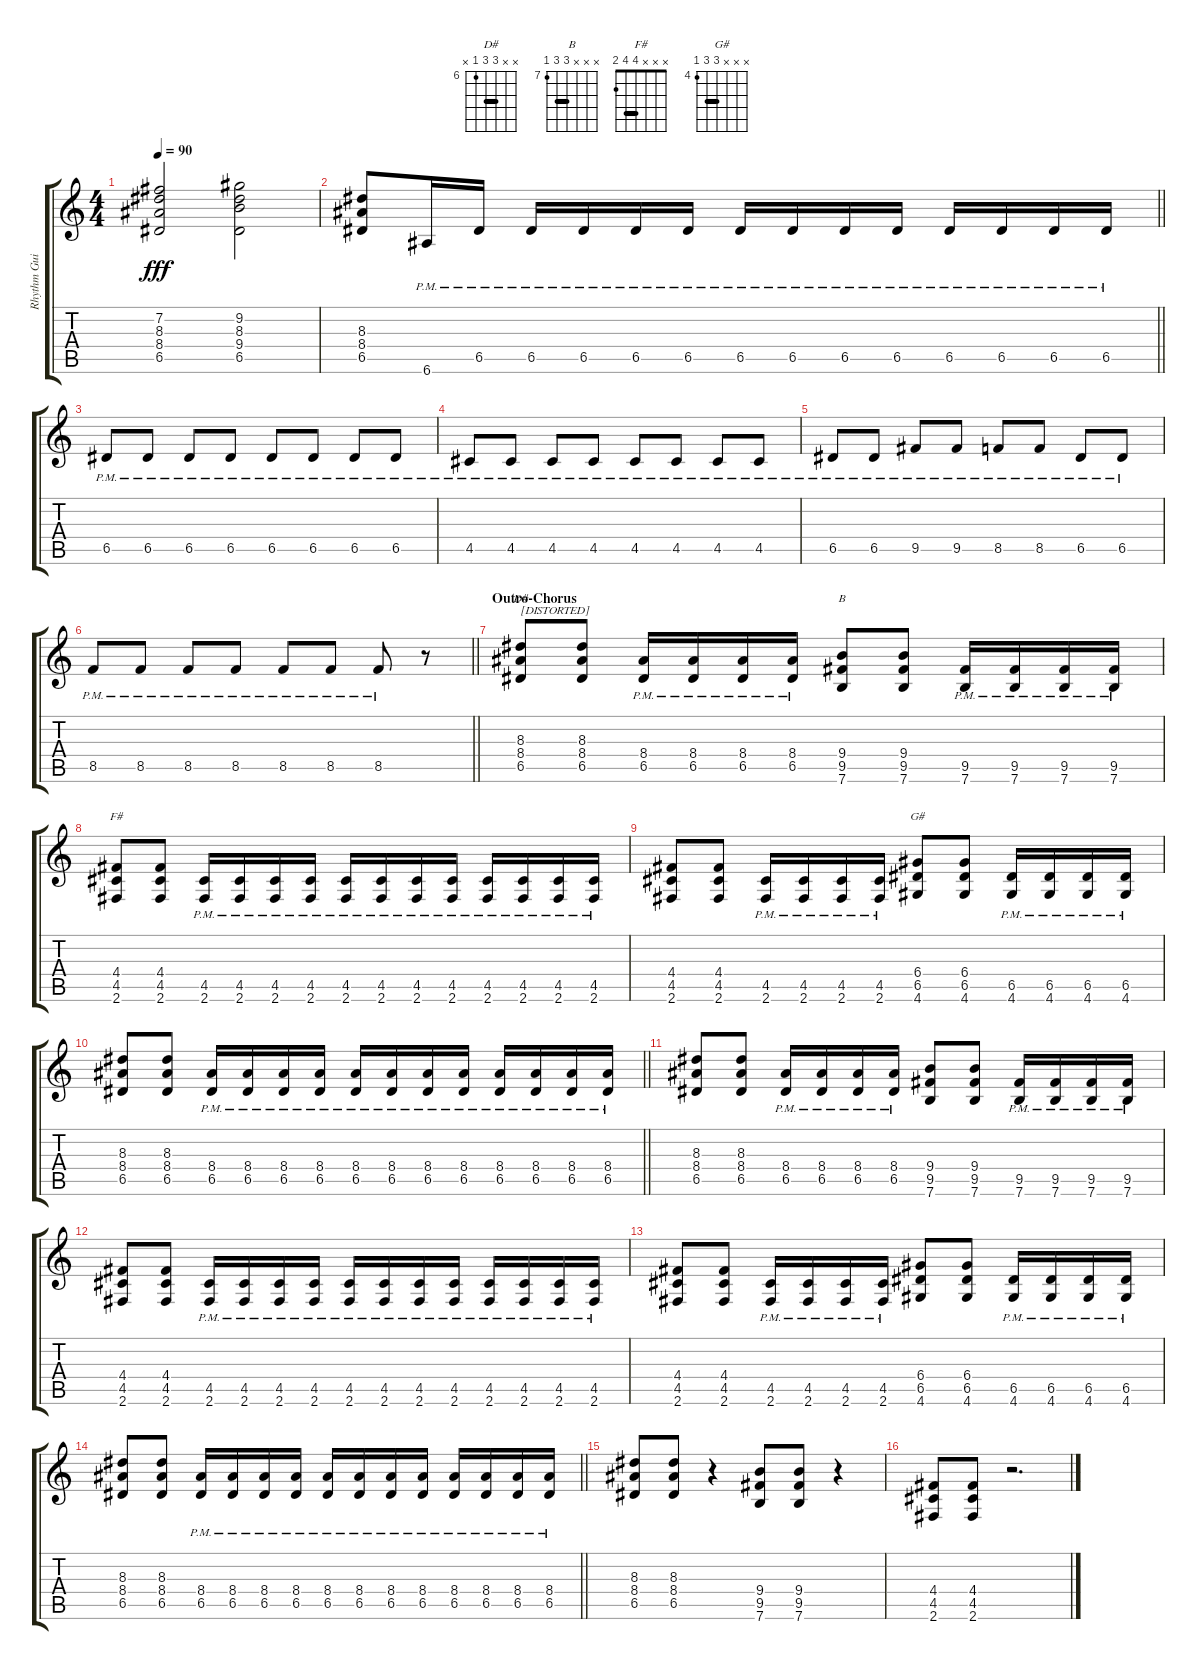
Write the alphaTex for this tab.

\track ("Rhythm Guitar" "Rhythm Gui") {instrument electricguitarjazz}
\staff {score tabs}
\tuning (E4 B3 G3 D3 A2 E2) {hide}
\chord ("D#" x x 8 8 6 x) {firstfret 6 barre 8}
\chord ("B" x x x 9 9 7) {firstfret 7 barre 9}
\chord ("F#" x x x 4 4 2) {barre 4}
\chord ("G#" x x x 6 6 4) {firstfret 4 barre 6}
\ts (4 4)
\tempo 90
\clef g2
\ks c
(7.2 8.3 8.4 6.5).2{dy fff} (9.2 8.3 9.4 6.5).2 |
\barLineRight lightlight
(8.3 8.4 6.5).8 6.6{pm}.16 6.5{pm}.16 6.5{pm}.16 6.5{pm}.16 6.5{pm}.16 6.5{pm}.16 6.5{pm}.16 6.5{pm}.16 6.5{pm}.16 6.5{pm}.16 6.5{pm}.16 6.5{pm}.16 6.5{pm}.16 6.5{pm}.16 |
6.5{pm}.8 6.5{pm}.8 6.5{pm}.8 6.5{pm}.8 6.5{pm}.8 6.5{pm}.8 6.5{pm}.8 6.5{pm}.8 |
4.5{pm}.8 4.5{pm}.8 4.5{pm}.8 4.5{pm}.8 4.5{pm}.8 4.5{pm}.8 4.5{pm}.8 4.5{pm}.8 |
6.5{pm}.8 6.5{pm}.8 9.5{pm}.8 9.5{pm}.8 8.5{pm}.8 8.5{pm}.8 6.5{pm}.8 6.5{pm}.8 |
\barLineRight lightlight
8.5{pm}.8 8.5{pm}.8 8.5{pm}.8 8.5{pm}.8 8.5{pm}.8 8.5{pm}.8 8.5{pm}.8 r.8 |
\section ("" "Outro-Chorus")
(8.3 8.4 6.5).8{ch "D#" txt "[DISTORTED]" instrument distortionguitar} (8.3 8.4 6.5).8 (8.4{pm} 6.5{pm}).16 (8.4{pm} 6.5{pm}).16 (8.4{pm} 6.5{pm}).16 (8.4{pm} 6.5{pm}).16 (9.4 9.5 7.6).8{ch "B"} (9.4 9.5 7.6).8 (9.5{pm} 7.6{pm}).16 (9.5{pm} 7.6{pm}).16 (9.5{pm} 7.6{pm}).16 (9.5{pm} 7.6{pm}).16 |
(4.4 4.5 2.6).8{ch "F#"} (4.4 4.5 2.6).8 (4.5{pm} 2.6{pm}).16 (4.5{pm} 2.6{pm}).16 (4.5{pm} 2.6{pm}).16 (4.5{pm} 2.6{pm}).16 (4.5{pm} 2.6{pm}).16 (4.5{pm} 2.6{pm}).16 (4.5{pm} 2.6{pm}).16 (4.5{pm} 2.6{pm}).16 (4.5{pm} 2.6{pm}).16 (4.5{pm} 2.6{pm}).16 (4.5{pm} 2.6{pm}).16 (4.5{pm} 2.6{pm}).16 |
(4.4 4.5 2.6).8 (4.4 4.5 2.6).8 (4.5{pm} 2.6{pm}).16 (4.5{pm} 2.6{pm}).16 (4.5{pm} 2.6{pm}).16 (4.5{pm} 2.6{pm}).16 (6.4 6.5 4.6).8{ch "G#"} (6.4 6.5 4.6).8 (6.5{pm} 4.6{pm}).16 (6.5{pm} 4.6{pm}).16 (6.5{pm} 4.6{pm}).16 (6.5{pm} 4.6{pm}).16 |
\barLineRight lightlight
(8.3 8.4 6.5).8 (8.3 8.4 6.5).8 (8.4{pm} 6.5{pm}).16 (8.4{pm} 6.5{pm}).16 (8.4{pm} 6.5{pm}).16 (8.4{pm} 6.5{pm}).16 (8.4{pm} 6.5{pm}).16 (8.4{pm} 6.5{pm}).16 (8.4{pm} 6.5{pm}).16 (8.4{pm} 6.5{pm}).16 (8.4{pm} 6.5{pm}).16 (8.4{pm} 6.5{pm}).16 (8.4{pm} 6.5{pm}).16 (8.4{pm} 6.5{pm}).16 |
(8.3 8.4 6.5).8 (8.3 8.4 6.5).8 (8.4{pm} 6.5{pm}).16 (8.4{pm} 6.5{pm}).16 (8.4{pm} 6.5{pm}).16 (8.4{pm} 6.5{pm}).16 (9.4 9.5 7.6).8 (9.4 9.5 7.6).8 (9.5{pm} 7.6{pm}).16 (9.5{pm} 7.6{pm}).16 (9.5{pm} 7.6{pm}).16 (9.5{pm} 7.6{pm}).16 |
(4.4 4.5 2.6).8 (4.4 4.5 2.6).8 (4.5{pm} 2.6{pm}).16 (4.5{pm} 2.6{pm}).16 (4.5{pm} 2.6{pm}).16 (4.5{pm} 2.6{pm}).16 (4.5{pm} 2.6{pm}).16 (4.5{pm} 2.6{pm}).16 (4.5{pm} 2.6{pm}).16 (4.5{pm} 2.6{pm}).16 (4.5{pm} 2.6{pm}).16 (4.5{pm} 2.6{pm}).16 (4.5{pm} 2.6{pm}).16 (4.5{pm} 2.6{pm}).16 |
(4.4 4.5 2.6).8 (4.4 4.5 2.6).8 (4.5{pm} 2.6{pm}).16 (4.5{pm} 2.6{pm}).16 (4.5{pm} 2.6{pm}).16 (4.5{pm} 2.6{pm}).16 (6.4 6.5 4.6).8 (6.4 6.5 4.6).8 (6.5{pm} 4.6{pm}).16 (6.5{pm} 4.6{pm}).16 (6.5{pm} 4.6{pm}).16 (6.5{pm} 4.6{pm}).16 |
\barLineRight lightlight
(8.3 8.4 6.5).8 (8.3 8.4 6.5).8 (8.4{pm} 6.5{pm}).16 (8.4{pm} 6.5{pm}).16 (8.4{pm} 6.5{pm}).16 (8.4{pm} 6.5{pm}).16 (8.4{pm} 6.5{pm}).16 (8.4{pm} 6.5{pm}).16 (8.4{pm} 6.5{pm}).16 (8.4{pm} 6.5{pm}).16 (8.4{pm} 6.5{pm}).16 (8.4{pm} 6.5{pm}).16 (8.4{pm} 6.5{pm}).16 (8.4{pm} 6.5{pm}).16 |
(8.3 8.4 6.5).8 (8.3 8.4 6.5).8 r.4 (9.4 9.5 7.6).8 (9.4 9.5 7.6).8 r.4 |
(4.4 4.5 2.6).8 (4.4 4.5 2.6).8 r.2{d}
